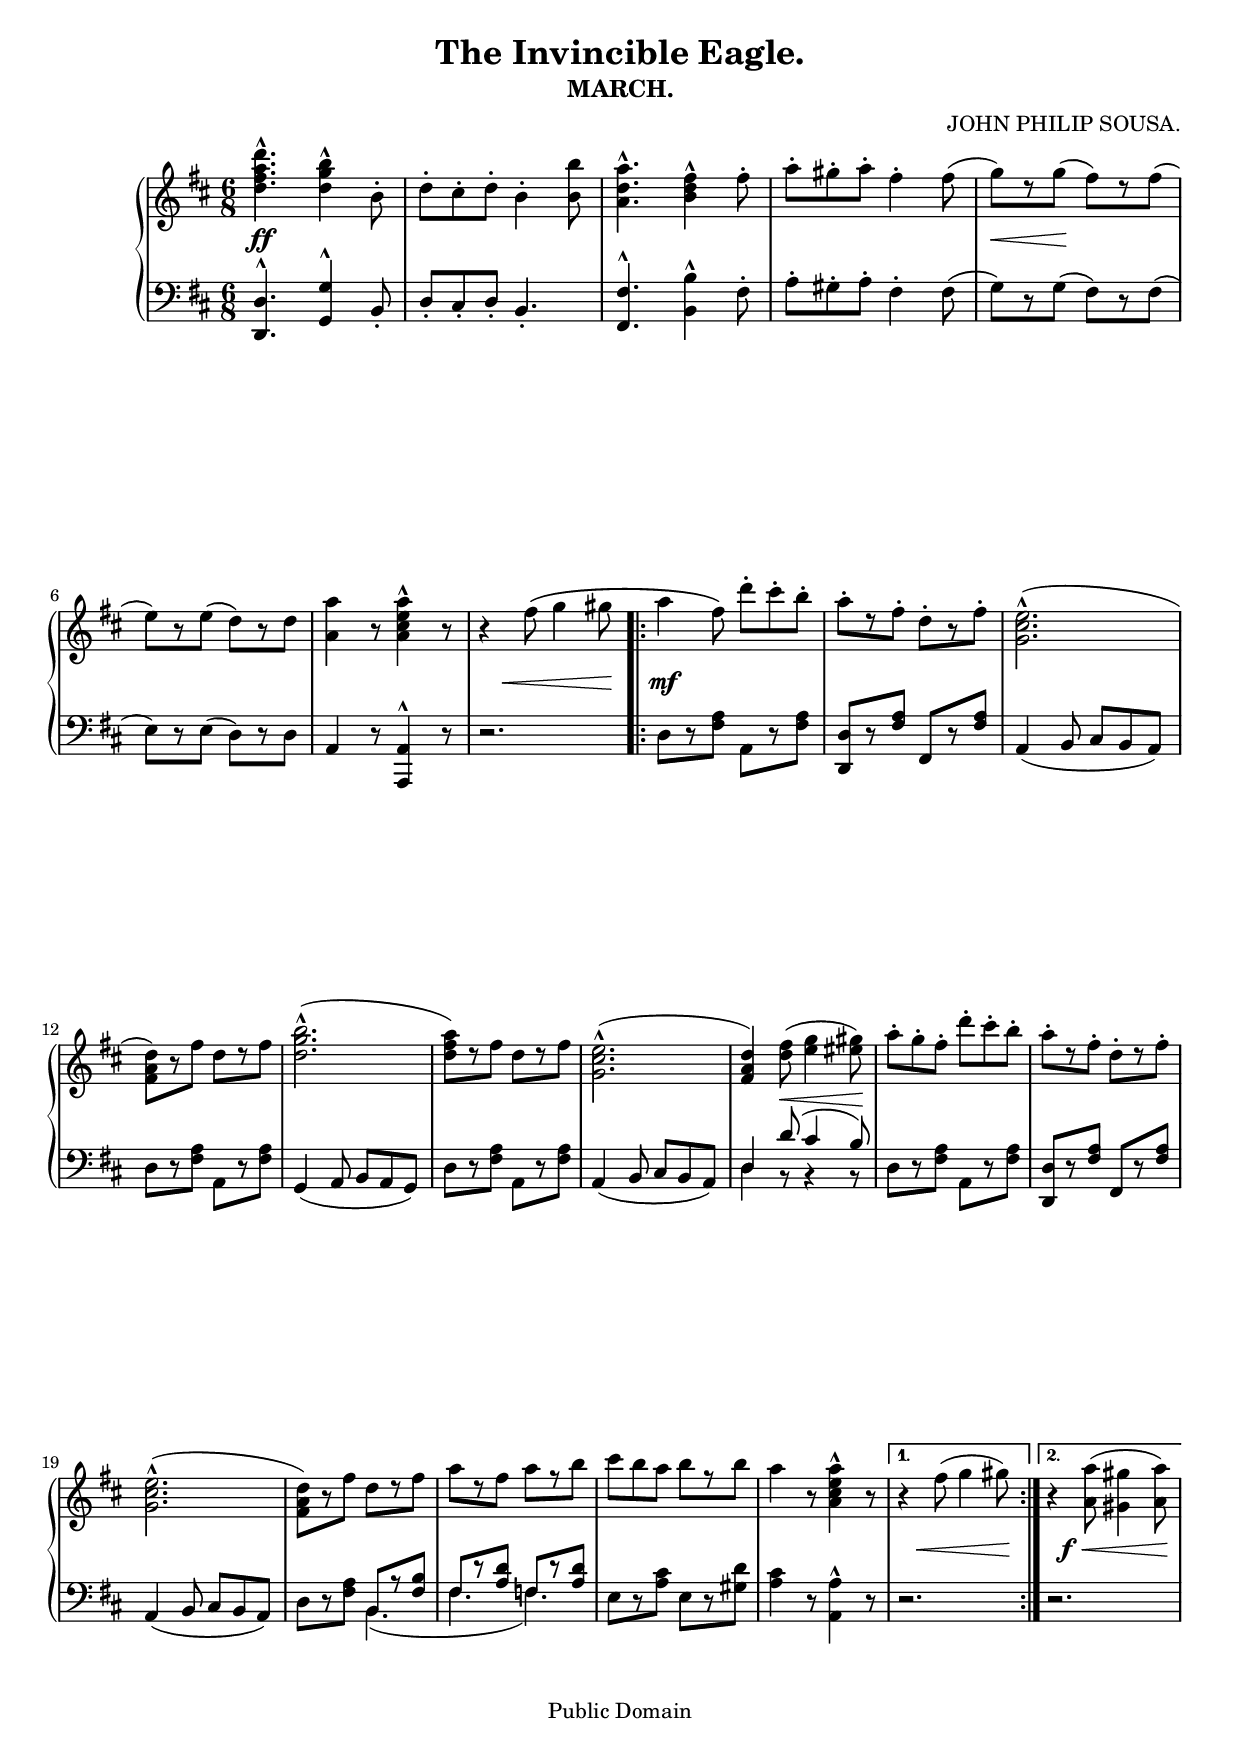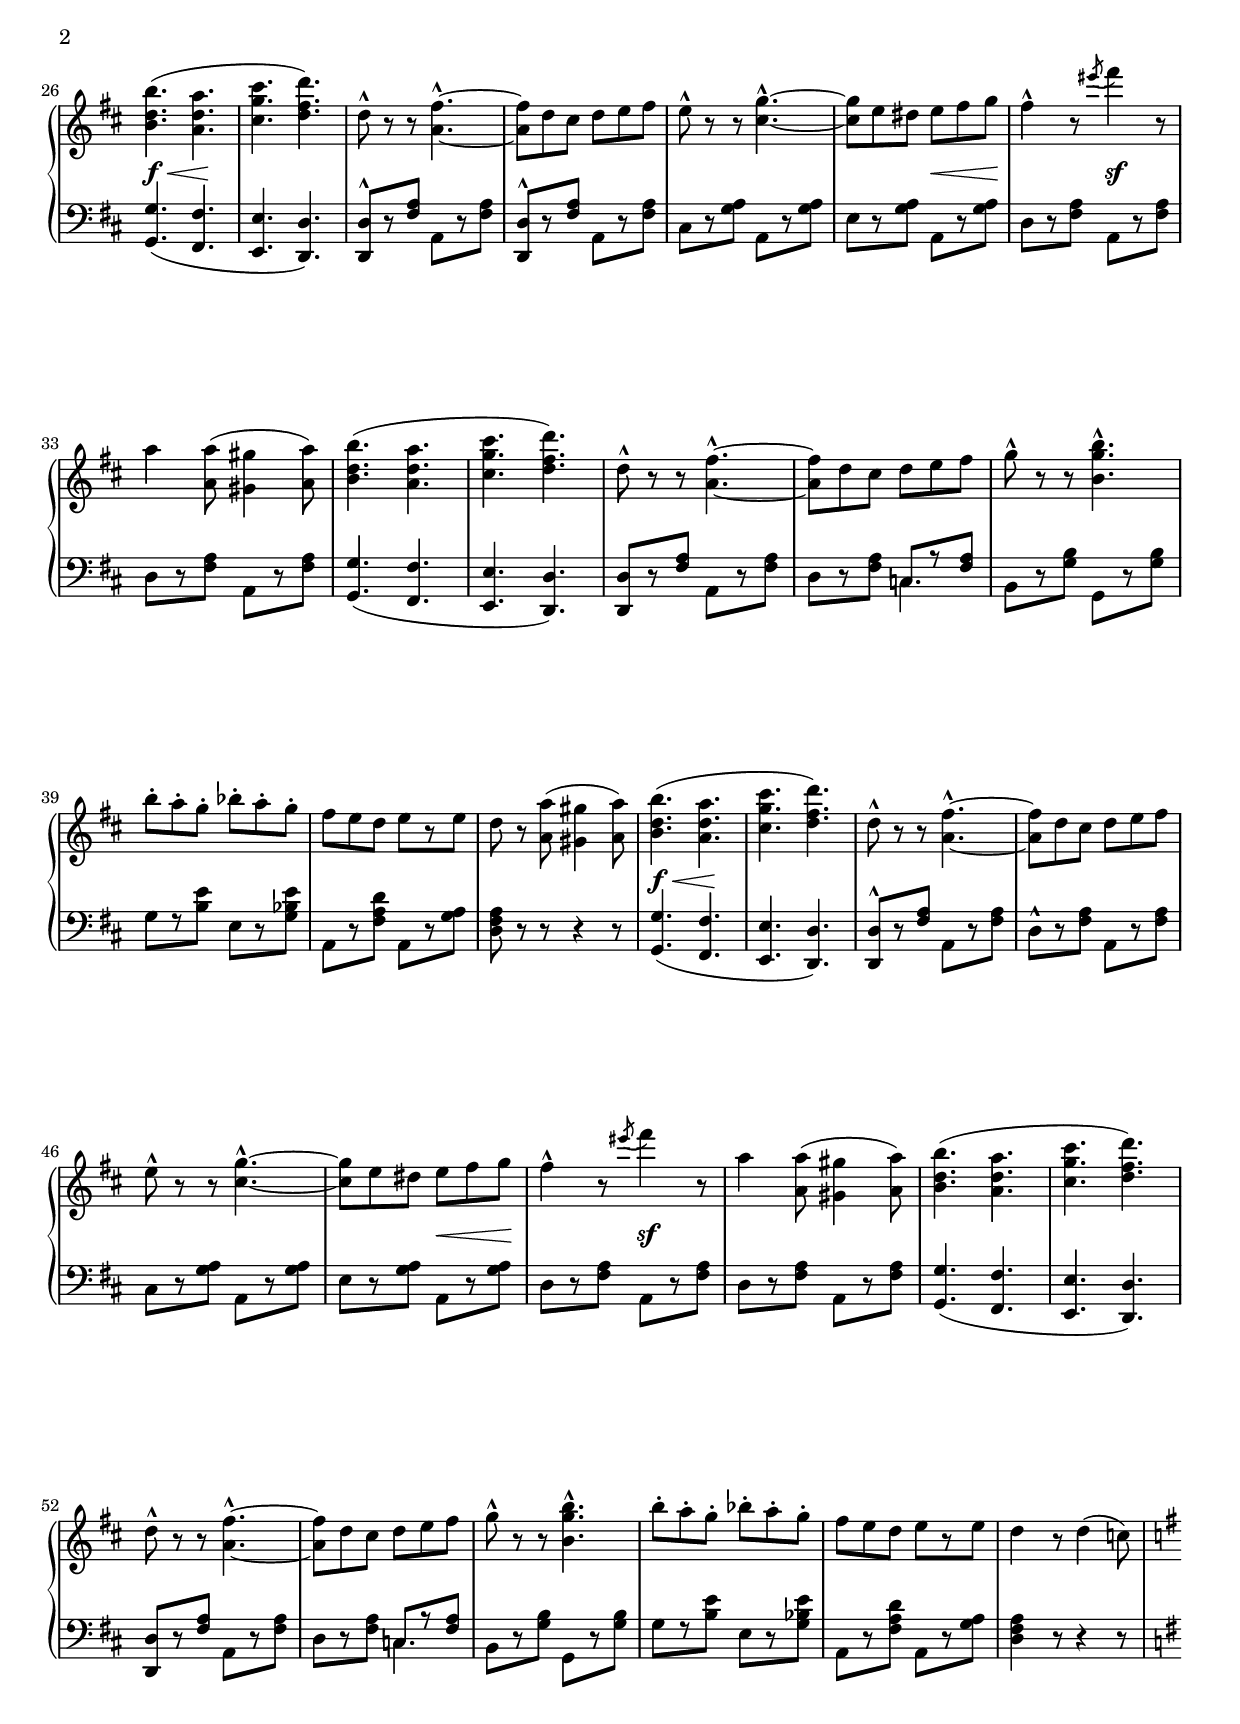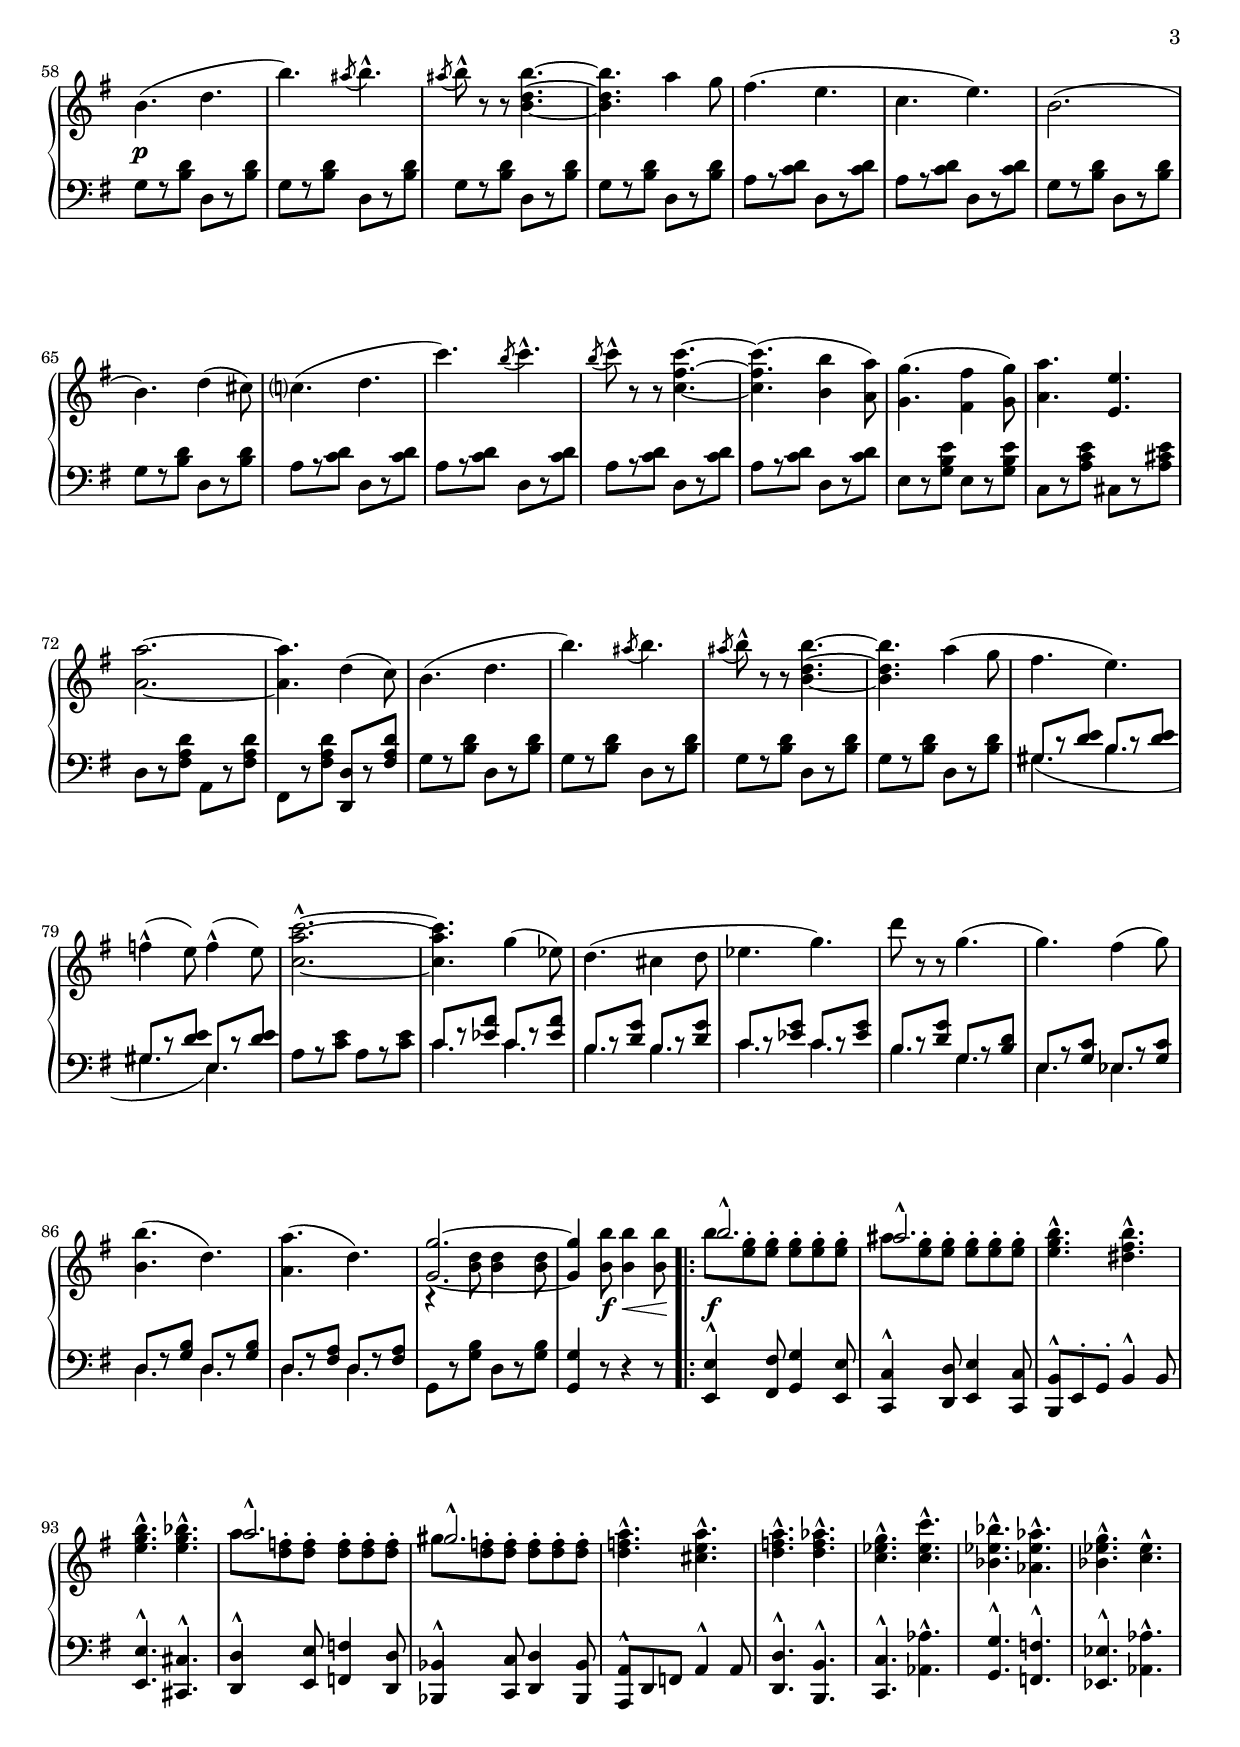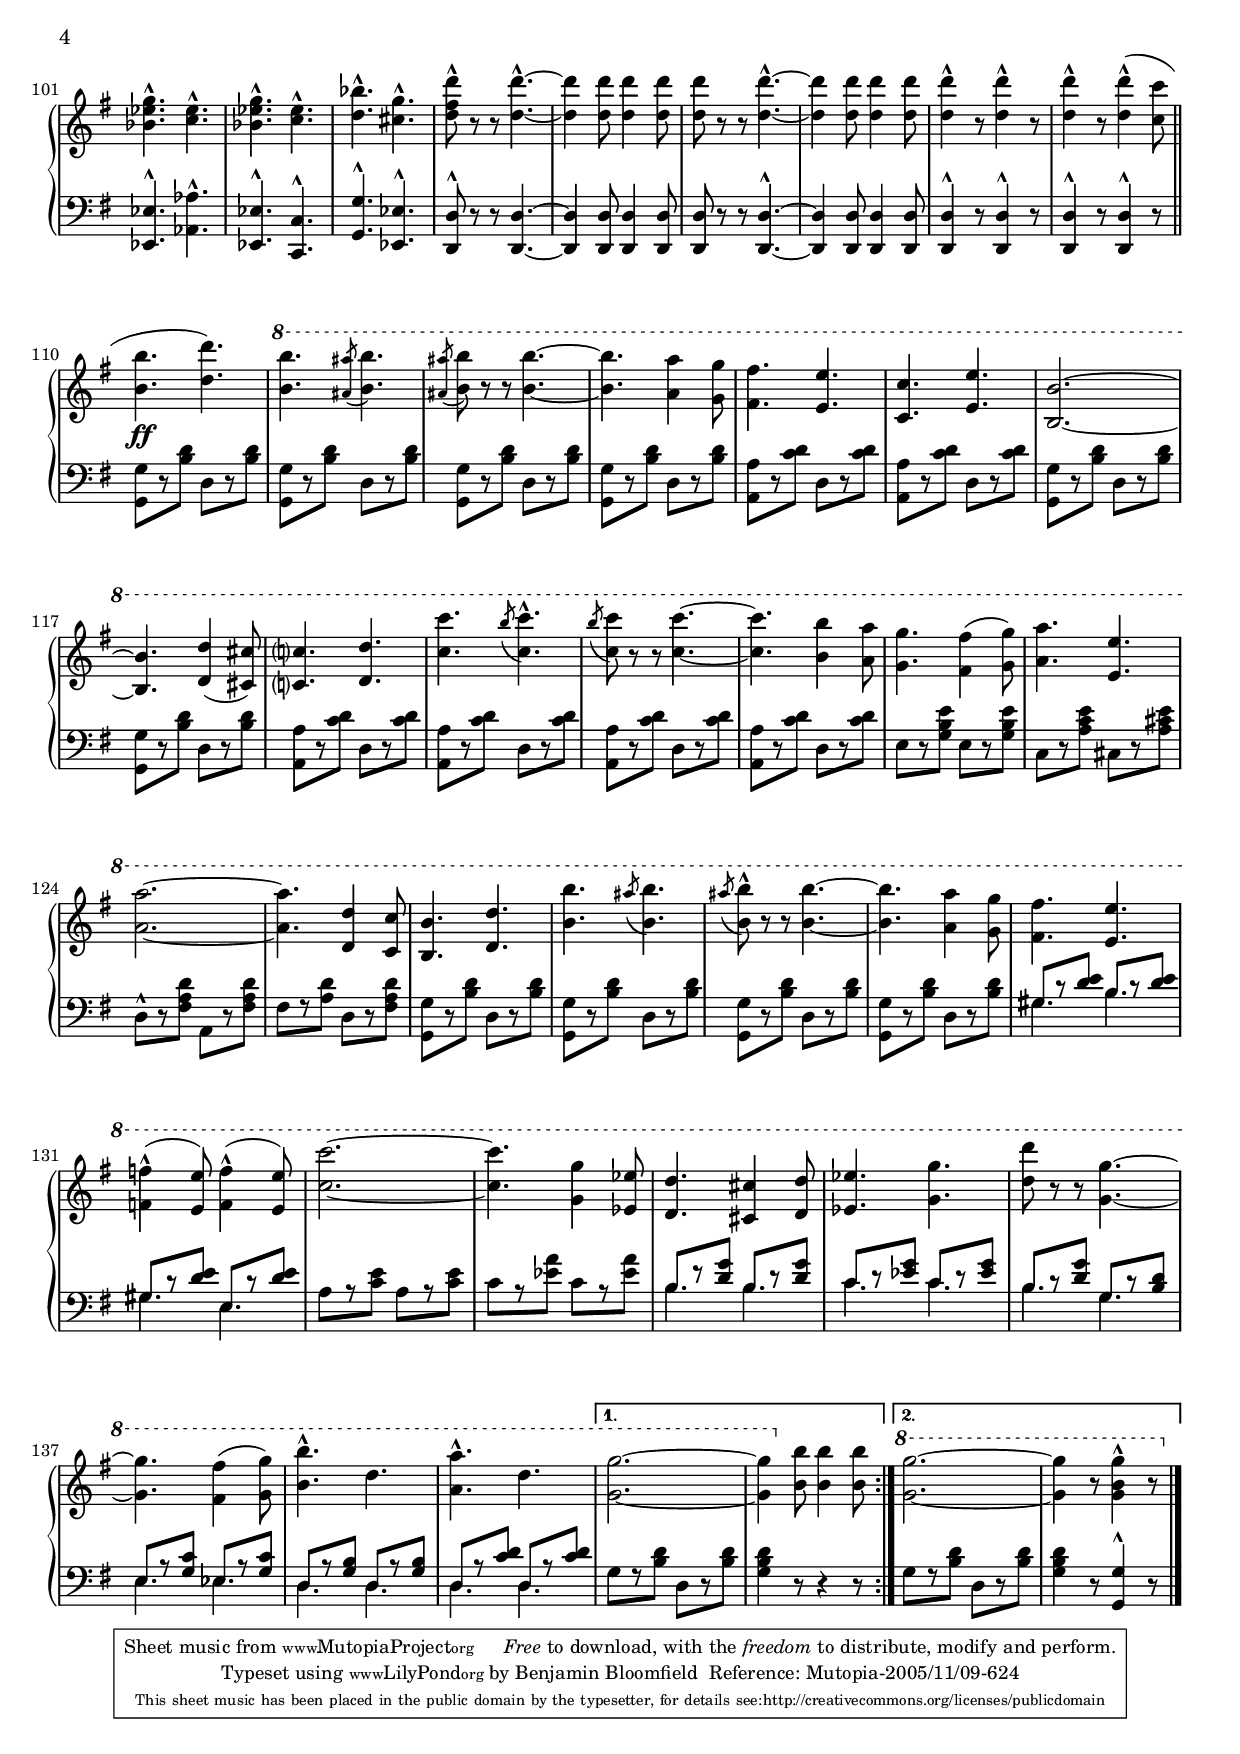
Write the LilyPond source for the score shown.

\version "2.6.0"
\include "english.ly"
\header {
 title="The Invincible Eagle."
 subtitle="MARCH."
 composer="JOHN PHILIP SOUSA."
 
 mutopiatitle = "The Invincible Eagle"
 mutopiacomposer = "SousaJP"
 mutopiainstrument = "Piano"
 date = "1901"
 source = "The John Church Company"
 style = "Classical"
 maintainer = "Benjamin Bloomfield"
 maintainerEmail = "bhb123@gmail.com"
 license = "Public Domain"
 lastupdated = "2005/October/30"
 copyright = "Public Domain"

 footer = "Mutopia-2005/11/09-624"
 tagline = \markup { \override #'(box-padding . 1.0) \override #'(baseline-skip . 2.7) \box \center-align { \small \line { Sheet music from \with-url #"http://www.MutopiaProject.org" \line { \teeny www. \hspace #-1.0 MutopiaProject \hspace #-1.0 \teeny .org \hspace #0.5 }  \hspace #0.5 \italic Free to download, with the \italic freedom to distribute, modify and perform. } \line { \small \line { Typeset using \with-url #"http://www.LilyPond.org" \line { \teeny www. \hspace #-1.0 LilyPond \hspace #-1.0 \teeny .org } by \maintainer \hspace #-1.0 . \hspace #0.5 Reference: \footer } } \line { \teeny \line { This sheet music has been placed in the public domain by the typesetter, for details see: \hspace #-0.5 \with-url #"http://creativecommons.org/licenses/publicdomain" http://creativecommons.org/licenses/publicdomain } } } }

}

\paper {
	raggedlastbottom=##f
%	hsize = 8.5\in
%	vsize = 11\in
	betweensystempadding = #0
}

     upper = \relative c'' {
       \clef treble
       \key d \major
       \time 6/8
     
	<d fs a d>4.^^ <d g b>4^^ b8-. | d8-.[ cs-. d-.] b4-. <b b'>8 | <a d a'>4.^^ <b d fs>4^^ fs'8-. |
	a-.[ gs-. a-.] fs4-. fs8^( | g[) d\rest g]^( fs[) d\rest fs]^(

	\break

	e[) b\rest e]^( d[) b\rest d] | <a a'>4 r8 <a cs e a>4^^ r8 | r4 fs'8\( g4 gs8
\repeat volta 2
{
	a4 fs8\) d'-.[ cs-. b-.] | a-.[ d,\rest fs-.] d-.[ b\rest fs'-.] | <e cs g>2.^^(

	\break

	<d a fs>8)[ r fs] d[ r fs] | <d g b>2.^^( | <d fs a>8[) r fs] d[ r fs] | <e cs g>2.^^( |
	<d a fs>4) <d fs>8^( <e g>4 <es gs>8) | a8-.[ g-. fs-.] d'-.[ cs-. b-.] | a-.[ d,\rest fs-.] d-.[ r fs-.]

	\break

	<e cs g>2.^^( | <d a fs>8)[ r fs] d[ r fs] | a[ r fs] a[ r b] | cs[ b a] b[ r b] | a4 r8 <a e cs a>4^^ r8
}
\alternative
{
	{
		r4 fs8^( g4 gs8)
	}
	{
		r4 <a a,>8^( <gs gs,>4 <a a,>8)
	}
}

\pageBreak

% begin page 2

	<b d, b>4.^( <a d, a> | <cs g cs,> <d fs, d>) | d,8^^ r r <fs a,>4.^^~ | <fs a,>8[ d cs] d[ e fs] |
	e^^ r r <cs g'>4.^^~ | <cs g'>8[ e ds] e[ fs g] | fs4^^ r8 \acciaccatura es'8 fs4 r8

	\break

	a,4 <a a,>8^( <gs gs,>4 <a a,>8) | <b d, b>4.^( <a d, a> | <cs g cs,> <d fs, d>) | d,8^^ r r <fs a,>4.^^~ |
	<fs a,>8[ d cs] d[ e fs] | g^^ r r <b g b,>4.^^

	\break

	b8-.[ a-. g-.] bf-.[ a-. g-.] | fs[ e d] e[ r e] | d r <a a'>^( <gs gs'>4 <a a'>8) |
	<b' d, b>4.^( <a d, a> | <cs g cs,> <d fs, d>) | d,8^^ r r <fs a,>4.^^~ | <fs a,>8[ d cs] d[ e fs]

	\break

	e^^ r r <cs g'>4.^^~ | <cs g'>8[ e ds] e[ fs g] | fs4^^ r8 \acciaccatura es'8 fs4 r8 |
	a,4 <a a,>8^( <gs gs,>4 <a a,>8) | <b d, b>4.^( <a d, a> | <cs g cs,> <d fs, d>)

	\break

	d,8^^ r r <fs a,>4.^^~ | <fs a,>8[ d cs] d[ e fs] | g^^ r r <b g b,>4.^^ |
	b8-.[ a-. g-.] bf-.[ a-. g-.] | fs[ e d] e[ r e] | d4 r8 d4^( c8)

\pageBreak

% begin page 3

	\key g \major
	b4.( d | b') \acciaccatura as8 b4.^^ | \acciaccatura as8 b8^^ r r <b d, b>4.~ | <b d, b> a4 g8 |
	fs4.( e | c e) | b2.^(

	\break

	b4.) d4( cs8) | c?4.^( d | c') \acciaccatura b8 c4.^^ | \acciaccatura b8 c8^^ r r <c fs, c>4.~ |
	<c fs, c>^( <b b,>4 <a a,>8) | <g g,>4.^( <fs fs,>4 <g g,>8) | <a a,>4. <e e,>

	\break

	<a a,>2.~ | <a a,>4. d,4^( c8) | b4.( d | b') \acciaccatura as8 b4. | \acciaccatura as8 b8^^ r r <b d, b>4.~ |
	<b d, b> a4^( g8 | fs4. e)

	\break

	f4^^( e8) f4^^( e8) | <c a' c>2.^^~ | <c a' c>4. g'4( ef8) | d4.^( cs4 d8 | ef4. g) | d'8 r r g,4.^( | g) fs4^( g8)

	\break

	<b b,>4.^( d,) | <a a'>^( d) |
	<< \stemDown { b,4\rest <b' d>8 <b d>4 <b d>8 | s4} \\
	    \stemUp  {\tieNeutral <g g'>2.~ | <g g'>4 } >> <b b'>8 <b b'>4 <b b'>8 |

\repeat volta 2
{
	\override Staff.NoteCollision
         #'merge-differently-headed = ##t
	<< \stemUp {b'2.^^ | as2.^^} \\
	 \stemDown { b8[ <g e>^. <g e>^.] <g e>^.[ <g e>^. <g e>^.] | as[ <g e>^. <g e>^.] <g e>^.[ <g e>^. <g e>^.]} >> |
	<b g e>4.^^ <b fs ds>4.^^

	\break

	<b g e>4.^^ <bf g e>^^ |
	<< \stemUp {a2.^^ | gs2.^^} \\
	 \stemDown {a8[ <f d>^. <f d>^.] <f d>^.[ <f d>^. <f d>^.] | gs[ <f d>^. <f d>^.] <f d>^.[ <f d>^. <f d>^.]} >> |
	<a f d>4.^^ <a e cs>^^ | <a f d>^^ <af f d>^^ | <g ef c>^^ <c ef, c>^^ | <bf ef, bf>^^ <af ef af,>^^ |
	<g ef bf>^^ <ef c>^^

\pageBreak

% begin page 4

	<g ef bf>4.^^ <ef c>^^ | <g ef bf>^^ <ef c>^^ | <d bf'>^^ <cs g'>^^ | <d fs d'>8^^ r r <d d'>4.^^~ |
	<d d'>4 <d d'>8 <d d'>4 <d d'>8 | <d d'> r r <d d'>4.^^~ | <d d'>4 <d d'>8 <d d'>4 <d d'>8 |
	<d d'>4^^ r8 <d d'>4^^ r8 <d d'>4^^ r8 <d d'>4^^( <c c'>8 \bar "||"

	\break

	<b b'>4.( <d d'>) | #(set-octavation 1) <b' b'> \acciaccatura <as as'>8 <b b'>4. |
	\acciaccatura <as as'>8 <b b'>8 r r <b b'>4.~ | <b b'> <a a'>4 <g g'>8 | <fs fs'>4. <e e'> | <c c'> <e e'> |
	<b b'>2.~

	\break

	<b b'>4. <d d'>4( <cs cs'>8) | <c? c'?>4. <d d'> | <c' c'> \acciaccatura b'8 <c c,>4.^^ |
	\acciaccatura b8 <c c,>8 r r <c c,>4.~ | <c c,>4. <b b,>4 <a a,>8 | <g g,>4. <fs fs,>4( <g g,>8) |
	<a a,>4. <e e,>

	\break

	<a a,>2.~ | <a a,>4. <d, d,>4 <c c,>8 | <b b,>4. <d d,> | <b b'> \acciaccatura as'8 <b b,>4. |
	\acciaccatura as8 <b b,>8^^ r r <b b,>4.~ | <b b,> <a a,>4 <g g,>8 | <fs fs,>4. <e e,>

	\break

	<f f,>4^^( <e e,>8) <f f,>4^^( <e e,>8) | <c c'>2.~ | <c c'>4. <g g'>4 <ef ef'>8 |
	<d d'>4. <cs cs'>4 <d d'>8 | <ef ef'>4. <g g'> | <d' d'>8 r r <g g,>4.~

	\break

	<g g,>4. <fs fs,>4( <g g,>8) | <b b,>4.^^ d, | <a a'>^^ d
}
\alternative
{
	{
		<g g,>2.~ | <g g,>4 #(set-octavation 0) <b, b,>8 <b b,>4 <b b,>8
	}
	{
		#(set-octavation 1) <g g'>2.~ | <g g'>4 r8 <g b g'>4^^ r8
	}
}
\bar "|."
     }
     
     lower = \relative c {
       \clef bass
       \key d \major
       \time 6/8

% merge the noteheads
	\override Staff.NoteCollision
         #'merge-differently-dotted = ##t

     
	<d d,>4.^^ <g g,>4^^ b,8-. | d-.[ cs-. d-.] b4.-. | <fs fs'>4.^^ <b b'>4^^ fs'8-. |
	a-.[ gs-. a-.] fs4-. fs8^( | g[) r g]^( fs[) r fs]^(

	\break

	e[) r e]^( d[) r d] | a4 r8 <a a,>4^^ r8 | r2.
\repeat volta 2
{
	d8[ r <fs a>] a,[ r <fs' a>] | <d d,>[ r <fs a>] fs,[ r <fs' a>] | a,4_( b8 cs[ b a])

	\break

	d[ r <fs a>] a,[ r <fs' a>] | g,4_( a8 b[ a g]) | d'[ r <fs a>] a,[ r <fs' a>] | a,4_( b8 cs[ b a]) |
	<< \stemUp {d4 d'8^( cs4 b8) } \\
	 \stemDown {d,4 b8\rest b4\rest b8\rest} >> |
	d8[ r <fs a>] a,[ r <fs' a>] | <d d,>[ r <fs a>] fs,[ r <fs' a>]

	\break

	a,4_( b8 cs[ b a]) | d[ r <fs a>]
		<< \stemUp {b,8[ r <fs' b>] | fs[ r <a d>] f[ r <a d>]} \\
		 \stemDown {b,4._( | fs' f)} >> |
	e8[ r <a cs>] e[ r <gs d'>] | <a cs>4 r8 <a a,>4^^ r8
}
\alternative
{
	{
		r2.
	}
	{
		r2.
	}
}

\pageBreak

% begin page 2 (lower)

	<g g,>4._( <fs fs,> | <e e,> <d d,>) | <d d,>8^^[ r <fs a>] a,[ r <fs' a>] |
	<d d,>^^[ r <fs a>] a,[ r <fs' a>] | cs[ r <g' a>] a,[ r <g' a>] |
	e[ r <g a>] a,[ r <g' a>] | d[ r <fs a>] a,[ r <fs' a>]

	\break

	d[ r <fs a>] a,[ r <fs' a>] | <g g,>4._( <fs fs,> | <e e,> <d d,>) |
	<d d,>8[ r <fs a>] a,[ r < fs' a>] | d[ r <fs a>] << \stemUp {c8[ r <fs a>]} \\
		\stemDown { c4.} >> | b8[ r <g' b>] g,[ r <g' b>]

	\break

	g[ r <b e>] e,[ r <g bf e>] | a,[ r <fs' a d>] a,[ r <g' a>] | <d fs a> r r r4 r8 |
	<g g,>4._( <fs fs,> | <e e,> <d d,>) | <d d,>8^^[ r <fs a>] a,[ r <fs' a>] |
	d^^[ r <fs a>] a,[ r <fs' a>]

	\break

	cs[ r <g' a>] a,[ r <g' a>] | e[ r <g a>] a,[ r <g' a>] | d[ r <fs a>] a,[ r <fs' a>] |
	d[ r <fs a>] a,[ r <fs' a>] | <g g,>4._( <fs fs,> | <e e,> <d d,>)

	\break

	<d d,>8[ r <fs a>] a,[ r < fs' a>] | d[ r <fs a>] << \stemUp {c8[ r <fs a>]} \\
		\stemDown { c4.} >> | b8[ r <g' b>] g,[ r <g' b>] |
	g[ r <b e>] e,[ r <g bf e>] | a,[ r <fs' a d>] a,[ r <g' a>] | <d fs a>4 r8 r4 r8

\pageBreak

% begin page 3 (lower)

\key g \major

	g8[ r <b d>] d,[ r <b' d>] | g[ r <b d>] d,[ r <b' d>] | g[ r <b d>] d,[ r <b' d>] | g[ r <b d>] d,[ r <b' d>] |
	a[ r <c d>] d,[ r <c' d>] | a[ r <c d>] d,[ r <c' d>] | g[ r <b d>] d,[ r <b' d>]

	\break

	g[ r <b d>] d,[ r <b' d>] | a[ r <c d>] d,[ r <c' d>] | a[ r <c d>] d,[ r <c' d>] | a[ r <c d>] d,[ r <c' d>] |
	a[ r <c d>] d,[ r <c' d>] | e,[ r <g b e>] e[ r <g b e>] | c,[ r <a' c e>] cs,[ r <a' cs e>]

	\break

	d,[ r <fs a d>] a,[ r <fs' a d>] | fs,[ r <fs' a d>] \stemUp <d d,>[ r <fs a d>] |
	\stemNeutral g[ r <b d>] d,[ r <b' d>] | g[ r <b d>] d,[ r <b' d>] | g[ r <b d>] d,[ r <b' d>] |
	g[ r <b d>] d,[ r <b' d>] |
	<< \stemUp { gs[ c\rest <d e>] b[ c\rest <d e>]
		\break

		gs,[ c\rest <d e>] e,[ r <d' e>]} \\
	 \stemDown { gs,4._( b \break gs e) } >> |

	a8[ r <c e>] a[ r <c e>] |
	<< \stemUp { c8[ e\rest <ef a>] c[ e\rest <ef a>] | b[ c\rest <d g>] b[ c\rest <d g>] |
		c[ c\rest <ef g>] c[ c\rest <ef g>] | b[ c\rest <d g>] g,[ a\rest <b d>] | e,[ a\rest <g c>] ef[ a\rest <g c>]

	\break

		d[ f\rest <g b>] d[ f\rest <g b>] | d[ f\rest <fs a>] d[ f\rest <fs a>]} \\
	 \stemDown {c'4. c | b b | c c | b g | e ef \break d d | d d} >> |

	g,8[ r <g' b>] d[ r <g b>] | <g g,>4 r8 r4 r8

\repeat volta 2
{
	<e e,>4^^ <fs fs,>8 <g g,>4 <e e,>8 | <c c,>4^^ <d d,>8 <e e,>4 <c c,>8 | <b b,>8^^[ e,^. g^.] b4^^ b8

	\break

	<e e,>4.^^ <cs cs,>^^ | <d d,>4^^ <e e,>8 <f f,>4 <d d,>8 | <bf bf,>4^^ <c c,>8 <d d,>4 <bf bf,>8 |
	<a a,>8^^[ d, f] a4^^ a8 | <d d,>4.^^ <b b,>^^ | <c c,>^^ <af af'>^^ | <g g'>^^ <f f'>^^ | <ef ef'>^^ <af af'>^^

\pageBreak

% begin page 4 (lower)

	<ef ef'>^^ <af af'>^^ | <ef ef'>^^ <c c'>^^ | <g' g'>^^ <ef ef'>^^ | <d d'>8^^ r r <d d'>4.~ |
	<d d'>4 <d d'>8 <d d'>4 <d d'>8 | <d d'>8 r r <d d'>4.^^~ | <d d'>4 <d d'>8 <d d'>4 <d d'>8 |
	<d d'>4^^ r8 <d d'>4^^ r8 | <d d'>4^^ r8 <d d'>4^^ r8

	\bar "||"
	\break

	<g g'>8[ r <b' d>] d,[ r <b' d>] | <g g,>[ r <b d>] d,[ r <b' d>] | <g g,>[ r <b d>] d,[ r <b' d>] |
	<g g,>[ r <b d>] d,[ r <b' d>] | <a a,>[ r <c d>] d,[ r <c' d>] | <a a,>[ r <c d>] d,[ r <c' d>] |
	<g g,>[ r <b d>] d,[ r <b' d>]

	\break

	<g g,>[ r <b d>] d,[ r <b' d>] | <a a,>[ r <c d>] d,[ r <c' d>] | <a a,>[ r <c d>] d,[ r <c' d>] |
	<a a,>[ r <c d>] d,[ r <c' d>] | <a a,>[ r <c d>] d,[ r <c' d>] | e,[ r <g b e>] e[ r <g b e>] |
	c,[ r <a' c e>] cs,[ r <a' cs e>]

	\break

	d,^^[ r <fs a d>] a,[ r <fs' a d>] | fs[ r <a d>] d,[ r <fs a d>] | <g g,>[ r <b d>] d,[ r <b' d>] |
	<g g,>[ r <b d>] d,[ r <b' d>] | <g g,>[ r <b d>] d,[ r <b' d>] | <g g,>[ r <b d>] d,[ r <b' d>] |
	<< \stemUp { gs[ c\rest <d e>] b[ c\rest <d e>]
		\break

		gs,[ c\rest <d e>] e,[ r <d' e>]} \\
	 \stemDown { gs,4. b \break gs e } >> |

	a8[ r <c e>] a[ r <c e>] | c[ r <ef a>] c[ r <ef a>] |
	<< \stemUp { b[ e\rest <d g>] b[ d\rest <d g>] | c[ d\rest <ef g>] c[ d\rest <ef g>] |
		b[ c\rest <d g>] g,[ c\rest <b d>]
		\break

		e,[ a\rest <g c>] ef[ a\rest <g c>] d[ a'\rest <g b>] d[ a'\rest <g b>] |
		d[ a'\rest <c d>] d,[ a'\rest <c d>]} \\
	 \stemDown { b4. b | c c | b g \break e ef | d d | d d} >>
}
\alternative
{
	{
		g8[ r <b d>] d,[ r <b' d>] | <g b d>4 r8 r4 r8
	}
	{
		g8[ r <b d>] d,[ r <b' d>] | <g b d>4 r8 <g g,>4^^ r8
	}
}
\bar "|."
     }
     
     dynamics = {
       s2.\ff | s2.*3 | s4\< s2\!

	s2.*2 | s8 s8\< s4. s8\! | s2.\mf | s2.*2

	s2.*4 | s4 s4.\< s8\! | s2.*2

	s2.*5 | s8 s2\< s8\! | s8 s2\f\< s8\!

% begin page 2

	s4.\f\< s8 s4\! | s2.*4 | s4. s4\< s8\! | s4. s4.\sf

	s2.*6

	s2.*3 | s4.\f\< s8 s4\! | s2.*3

	s2. | s4. s4\< s8\! | s4. s4.\sf | s2.*3

	s2.*6

% begin page 3

	s2.\p | s2.*6

	s2.*7

	s2.*7

	s2.*7

	s2.*3 | s4 s4.\f\< s8\! | s2.\f | s2.*2

	s2.*8

% begin page 4

	s2.*9

	s2.\ff | s2.*6

	s2.*7

	s2.*7

	s2.*6

	s2.*7
     }
     
     pedal = {
     }
     #(set-global-staff-size 18.5)
     \score {
       \context PianoStaff <<
         \context Staff=upper \upper
         \context Dynamics=dynamics \dynamics
         \context Staff=lower <<
           \clef bass
           \lower
         >>
         \context Dynamics=pedal \pedal
       >>
       \layout {
         \context {
           \type "Engraver_group_engraver"
           \name Dynamics
           \alias Voice % So that \cresc works, for example.
           \consists "Output_property_engraver"
     
           minimumVerticalExtent = #'(-1 . 1)
           pedalSustainStrings = #'("Ped." "*Ped." "*")
           pedalUnaCordaStrings = #'("una corda" "" "tre corde")
     
           \consists "Piano_pedal_engraver"
           \consists "Script_engraver"
           \consists "Dynamic_engraver"
           \consists "Text_engraver"
     
           \override TextScript #'font-size = #2
           \override TextScript #'font-shape = #'italic
           \override DynamicText #'extra-offset = #'(0 . 2.5)
           \override Hairpin #'extra-offset = #'(0 . 2.5)
     
           \consists "Skip_event_swallow_translator"
     
           \consists "Axis_group_engraver"
         }
         \context {
           \PianoStaff
           \accepts Dynamics
           \override VerticalAlignment #'forced-distance = #5.75
         }
       }
     }
     \score {
	\unfoldRepeats
       \context PianoStaff <<
         \context Staff=upper << \upper \dynamics >>
         \context Staff=lower << \lower \dynamics >>
         \context Dynamics=pedal \pedal
       >>
       \midi { \tempo 4=180
         \context {
           \type "Performer_group_performer"
           \name Dynamics
           \consists "Piano_pedal_performer"
         }
         \context {
           \PianoStaff
           \accepts Dynamics
         }
       }
     }
